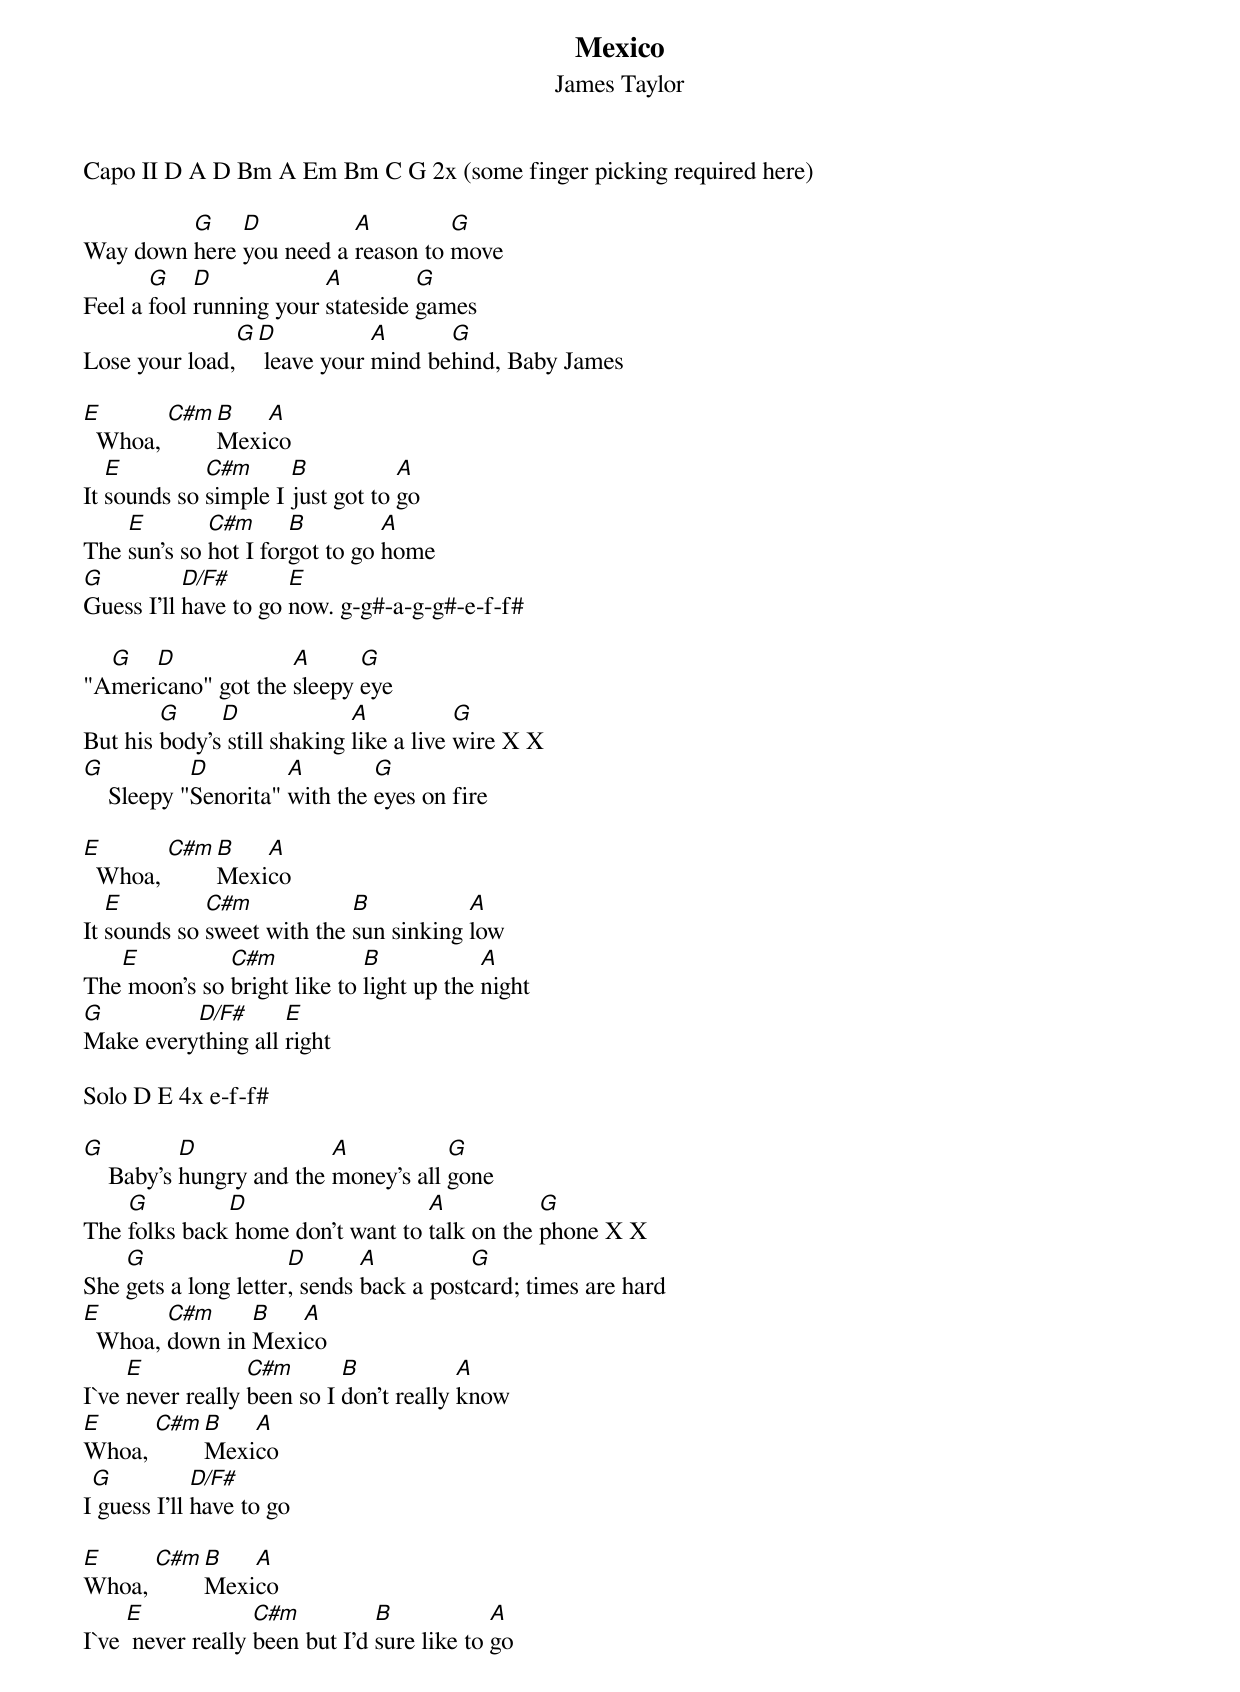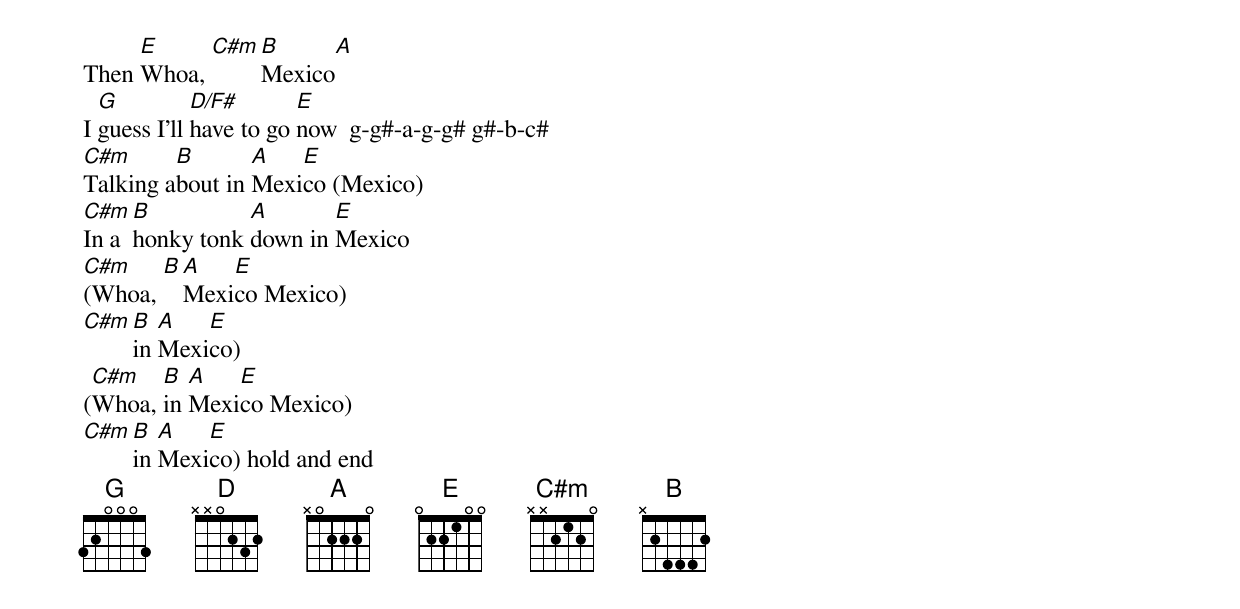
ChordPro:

{title:Mexico}
{subtitle:James Taylor}
Capo II D A D Bm A Em Bm C G 2x (some finger picking required here)

Way down [G]here [D]you need a [A]reason to [G]move
Feel a [G]fool [D]running your [A]stateside [G]games
Lose your load,[G][D] leave your [A]mind be[G]hind, Baby James

[E]  Whoa, [C#m][B]Mexi[A]co
It [E]sounds so [C#m]simple I [B]just got to [A]go
The [E]sun's so [C#m]hot I for[B]got to go [A]home
[G]Guess I'll [D/F#]have to go [E]now. g-g#-a-g-g#-e-f-f#

"A[G]meri[D]cano" got the [A]sleepy [G]eye
But his [G]body's[D] still shaking [A]like a live [G]wire X X
[G]    Sleepy "[D]Senorita" [A]with the [G]eyes on fire

[E]  Whoa, [C#m][B]Mexi[A]co
It [E]sounds so [C#m]sweet with the [B]sun sinking [A]low
The[E] moon's so [C#m]bright like to [B]light up the [A]night
[G]Make every[D/F#]thing all [E]right

Solo D E 4x e-f-f#

[G]    Baby's [D]hungry and the [A]money's all [G]gone
The [G]folks back[D] home don't want to [A]talk on the [G]phone X X
She [G]gets a long letter[D], sends [A]back a post[G]card; times are hard
[E]  Whoa, [C#m]down in [B]Mexi[A]co
I`ve [E]never really [C#m]been so I [B]don't really [A]know
[E]Whoa, [C#m][B]Mexi[A]co
I[G] guess I'll [D/F#]have to go

[E]Whoa, [C#m][B]Mexi[A]co
I`ve [E] never really [C#m]been but I'd [B]sure like to [A]go
Then [E]Whoa, [C#m][B]Mexico[A]
I [G]guess I'll [D/F#]have to go [E]now  g-g#-a-g-g# g#-b-c#
[C#m]Talking a[B]bout in [A]Mexi[E]co (Mexico)
[C#m]In a [B]honky tonk [A]down in [E]Mexico
[C#m](Whoa, [B][A]Mexi[E]co Mexico)
[C#m][B]in [A]Mexi[E]co)
([C#m]Whoa, [B]in [A]Mexi[E]co Mexico)
[C#m][B]in [A]Mexi[E]co) hold and end
